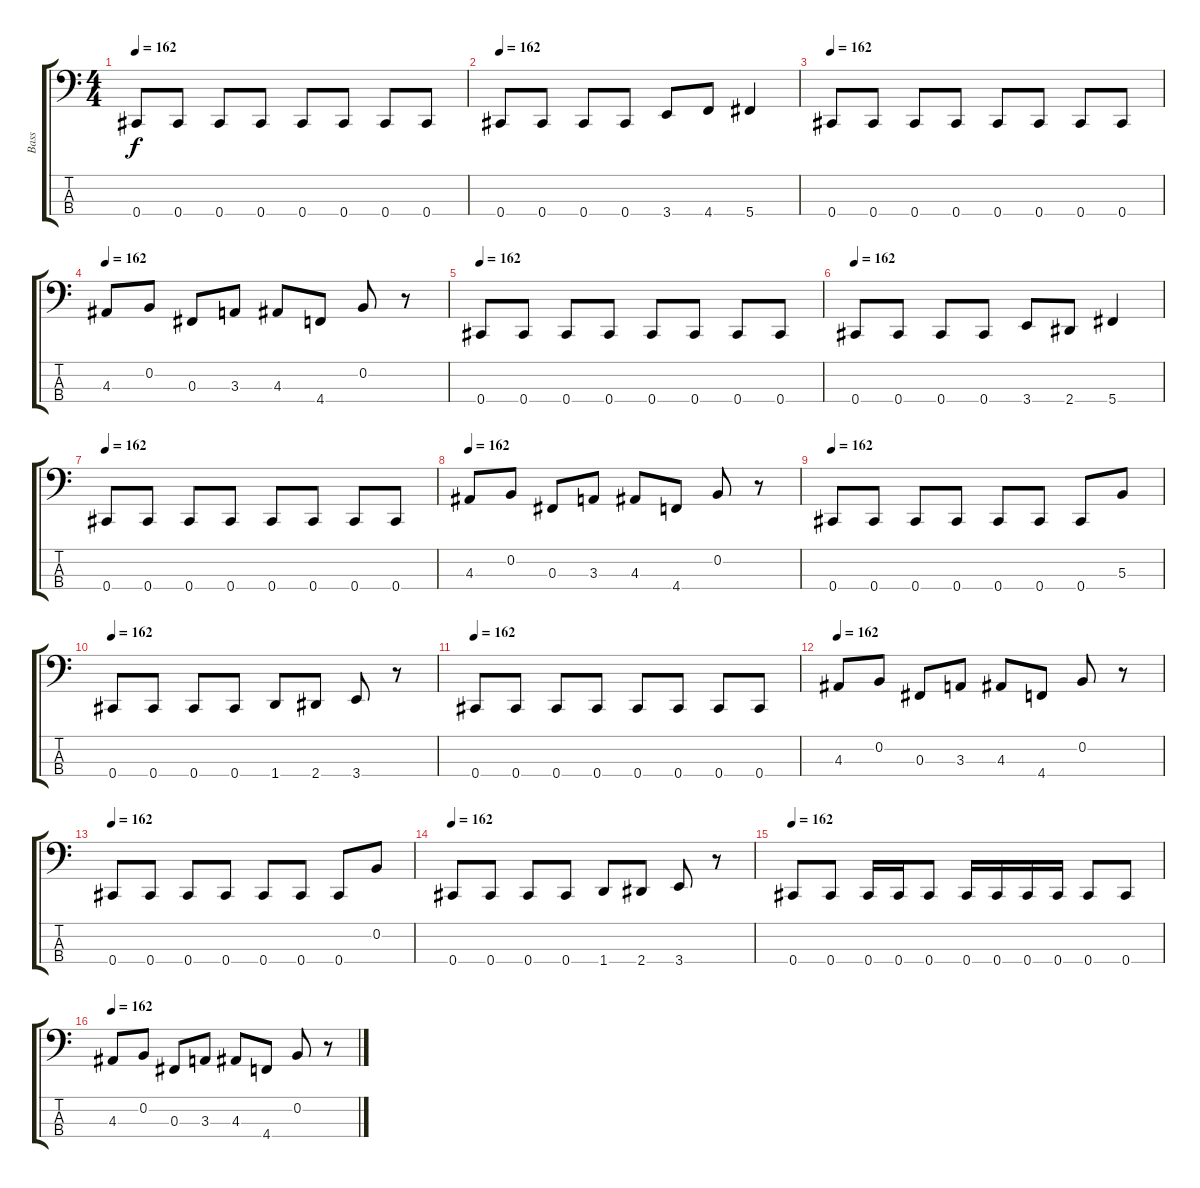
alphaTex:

\track ("Bass" "Bass") {instrument electricbasspick}
\staff {score tabs}
\tuning (E2 B1 Gb1 Db1) {hide}
\ts (4 4)
\tempo 162
\clef f4
\ks c
0.4.8{dy f} 0.4.8 0.4.8 0.4.8 0.4.8 0.4.8 0.4.8 0.4.8 |
\tempo 162
0.4.8 0.4.8 0.4.8 0.4.8 3.4.8 4.4.8 5.4.4 |
\tempo 162
0.4.8 0.4.8 0.4.8 0.4.8 0.4.8 0.4.8 0.4.8 0.4.8 |
\tempo 162
4.3.8 0.2.8 0.3.8 3.3.8 4.3.8 4.4.8 0.2.8 r.8 |
\tempo 162
0.4.8 0.4.8 0.4.8 0.4.8 0.4.8 0.4.8 0.4.8 0.4.8 |
\tempo 162
0.4.8 0.4.8 0.4.8 0.4.8 3.4.8 2.4.8 5.4.4 |
\tempo 162
0.4.8 0.4.8 0.4.8 0.4.8 0.4.8 0.4.8 0.4.8 0.4.8 |
\tempo 162
4.3.8 0.2.8 0.3.8 3.3.8 4.3.8 4.4.8 0.2.8 r.8 |
\tempo 162
0.4.8 0.4.8 0.4.8 0.4.8 0.4.8 0.4.8 0.4.8 5.3.8 |
\tempo 162
0.4.8 0.4.8 0.4.8 0.4.8 1.4.8 2.4.8 3.4.8 r.8 |
\tempo 162
0.4.8 0.4.8 0.4.8 0.4.8 0.4.8 0.4.8 0.4.8 0.4.8 |
\tempo 162
4.3.8 0.2.8 0.3.8 3.3.8 4.3.8 4.4.8 0.2.8 r.8 |
\tempo 162
0.4.8 0.4.8 0.4.8 0.4.8 0.4.8 0.4.8 0.4.8 0.2.8 |
\tempo 162
0.4.8 0.4.8 0.4.8 0.4.8 1.4.8 2.4.8 3.4.8 r.8 |
\tempo 162
0.4.8 0.4.8 0.4.16 0.4.16 0.4.8 0.4.16 0.4.16 0.4.16 0.4.16 0.4.8 0.4.8 |
\tempo 162
4.3.8 0.2.8 0.3.8 3.3.8 4.3.8 4.4.8 0.2.8 r.8
